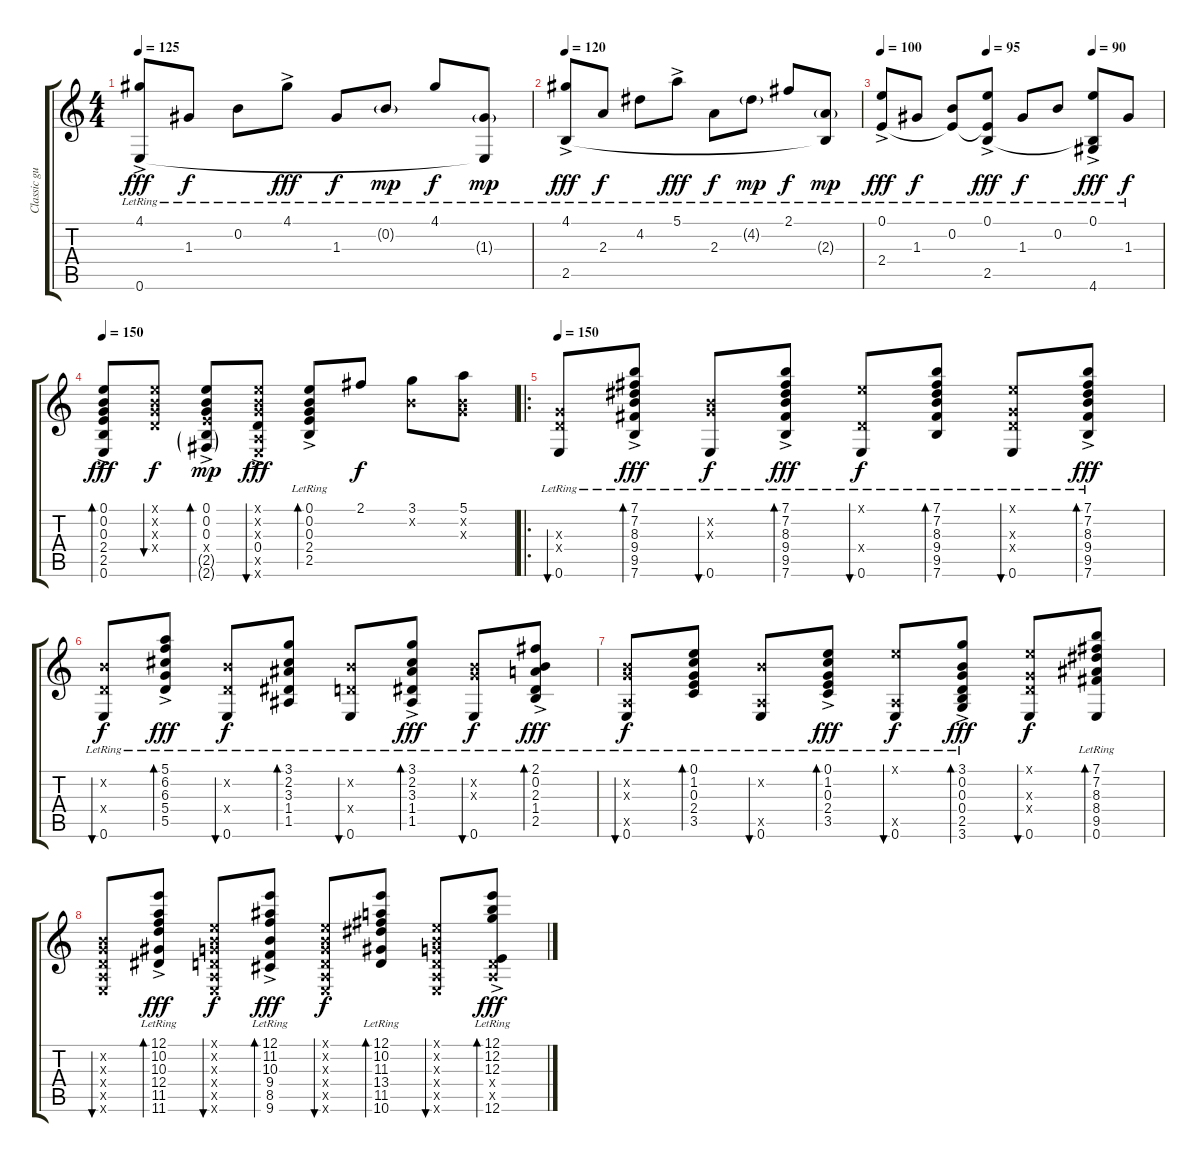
\track ("Classic guitar" "Classic gu") {instrument acousticguitarnylon}
\staff {score tabs}
\tuning (E4 B3 G3 D3 A2 E2) {hide}
\ts (4 4)
\tempo 125
\clef g2
\ks c
(4.1{ac lr} 0.6{ac lr}).8{dy fff} 1.3{lr}.8{dy f} 0.2{lr}.8 4.1{ac lr}.8{dy fff} 1.3{lr}.8{dy f} 0.2{g lr}.8{dy mp} 4.1{lr}.8{dy f} (1.3{g lr} 0.6{t}).8{dy mp} |
\tempo 120
(4.1{ac lr} 2.5{ac lr}).8{dy fff} 2.3{lr}.8{dy f} 4.2{lr}.8 5.1{ac lr}.8{dy fff} 2.3{lr}.8{dy f} 4.2{g lr}.8{dy mp} 2.1{lr}.8{dy f} (2.3{g lr} 2.5{t}).8{dy mp} |
\tempo 100
\tempo (95 0.375)
\tempo (90 0.75)
(0.1{ac lr} 2.4{ac lr}).8{dy fff} 1.3{lr}.8{dy f} (0.2{lr} 2.4{t}).8 (0.1{ac lr} 2.4{t} 2.5{ac lr}).8{dy fff} 1.3{lr}.8{dy f} 0.2{lr}.8 (0.1{ac lr} 2.5{t} 4.6{ac lr}).8{dy fff} 1.3{lr}.8{dy f} |
\tempo 150
(0.1 0.2{ac} 0.3{ac} 2.4 2.5 0.6).8{bd 60 dy fff} (0.1{x} 0.2{x} 0.3{x} 0.4{x}).8{bu 60 dy f} (0.1{ac} 0.2{ac} 0.3{ac} 2.4{x} 2.5{g ac} 2.6{g ac}).8{bd 60 dy mp} (0.1{x} 0.2{x} 0.3{x} 0.4{ac} 0.5{x} 0.6{x}).8{bu 60 dy fff} (0.1{ac lr} 0.2{ac lr} 0.3{ac lr} 2.4{ac lr} 2.5{ac lr}).8{bd 60} 2.1.8{dy f} (3.1 0.2{x}).8 (5.1 0.2{x} 0.3{x}).8 |
\ro
\tempo 150
(0.3{x} 0.4{x} 0.6{lr}).8{bu 60} (7.1{ac lr} 7.2{ac lr} 8.3{ac lr} 9.4{ac lr} 9.5{ac lr} 7.6{ac lr}).8{bd 60 dy fff} (0.2{x} 0.3{x} 0.6{lr}).8{bu 60 dy f} (7.1{ac lr} 7.2{lr} 8.3{lr} 9.4{lr} 9.5{lr} 7.6{lr}).8{bd 60 dy fff} (0.1{x} 0.4{x} 0.6{lr}).8{bu 60 dy f} (7.1{lr} 7.2{lr} 8.3{lr} 9.4{lr} 9.5{lr} 7.6{lr}).8{bd 60} (0.1{x} 0.3{x} 0.4{x} 0.6{lr}).8{bu 60} (7.1{ac lr} 7.2{ac lr} 8.3{ac lr} 9.4{ac lr} 9.5{ac lr} 7.6{ac lr}).8{bd 60 dy fff} |
(0.2{x} 0.4{x} 0.6{lr}).8{bu 60 dy f} (5.1{ac lr} 6.2{lr} 6.3{lr} 5.4{lr} 5.5{lr}).8{bd 60 dy fff} (0.2{x} 0.4{x} 0.6{lr}).8{bu 60 dy f} (3.1{lr} 2.2{lr} 3.3{lr} 1.4{lr} 1.5{lr}).8{bd 60} (0.2{x} 0.4{x} 0.6{lr}).8{bu 60} (3.1{ac lr} 2.2{ac lr} 3.3{ac lr} 1.4{ac lr} 1.5{ac lr}).8{bd 60 dy fff} (0.2{x} 0.3{x} 0.6{lr}).8{bu 60 dy f} (2.1{ac lr} 0.2{lr} 2.3{lr} 1.4{lr} 2.5{lr}).8{bd 60 dy fff} |
(0.2{x} 0.3{x} 0.5{x} 0.6{lr}).8{bu 60 dy f} (0.1{lr} 1.2{lr} 0.3{lr} 2.4{lr} 3.5{lr}).8{bd 60} (0.2{x} 0.5{x} 0.6{lr}).8{bu 60} (0.1{ac lr} 1.2{ac lr} 0.3{ac lr} 2.4{ac lr} 3.5{ac lr}).8{bd 60 dy fff} (0.1{x} 0.5{x} 0.6{lr}).8{bu 60 dy f} (3.1{ac lr} 0.2{lr} 0.3{lr} 0.4{lr} 2.5{lr} 3.6{lr}).8{bd 60 dy fff} (0.1{x} 0.3{x} 0.4{x} 0.6).8{bu 60 dy f} (7.1{lr} 7.2{lr} 8.3{lr} 8.4{lr} 9.5{lr} 0.6{lr}).8{bd 60} |
(0.2{x} 0.3{x} 0.4{x} 0.5{x} 0.6{x}).8{bu 60} (12.1{ac lr} 10.2{ac lr} 10.3{ac lr} 12.4{ac lr} 11.5{ac lr} 11.6{ac lr}).8{bd 60 dy fff} (0.1{x} 0.2{x} 0.3{x} 0.4{x} 0.5{x} 0.6{x}).8{bu 60 dy f} (12.1{ac lr} 11.2{lr} 10.3{lr} 9.4{lr} 8.5{lr} 9.6{lr}).8{bd 60 dy fff} (0.1{x} 0.2{x} 0.3{x} 0.4{x} 0.5{x} 0.6{x}).8{bu 60 dy f} (12.1{lr} 10.2{lr} 11.3{lr} 13.4{lr} 11.5{lr} 10.6{lr}).8{bd 60} (0.1{x} 0.2{x} 0.3{x} 0.4{x} 0.5{x} 0.6{x}).8{bu 60} (12.1{ac lr} 12.2{ac lr} 12.3{ac lr} 0.4{ac x} 0.5{ac x} 12.6{ac lr}).8{bd 60 dy fff}
